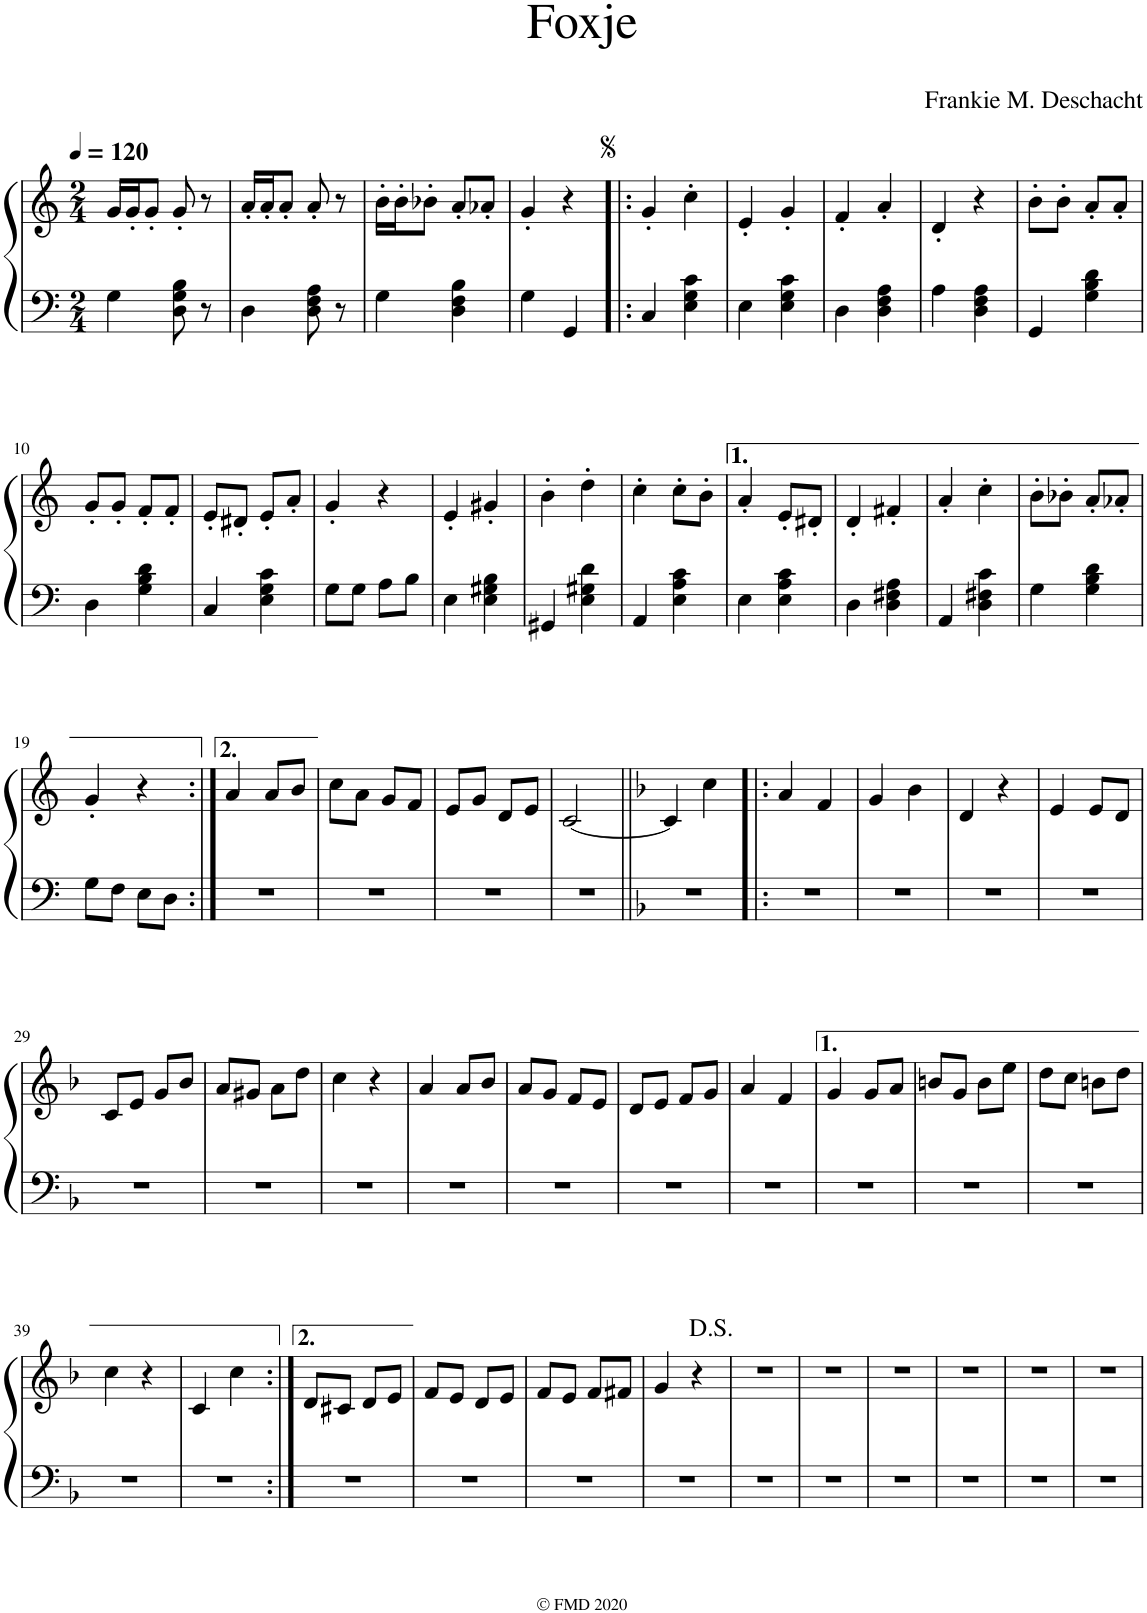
**kern	**kern
*part1	*part1
*staff2	*staff1
*I"Accordeon	*
*I'Acc.	*
*clefF4	*clefG2
*k[]	*k[]
*M2/4	*M2/4
*MM120	*MM120
=1	=1
4G\	16g/LL
.	16g'/J
.	8g'/J
8D\ 8G\ 8B\	8g'/
8r	8r
=2	=2
4D\	16a'/LL
.	16a'/J
.	8a'/J
8D\ 8F\ 8A\	8a'/
8r	8r
=3	=3
4G\	16b'\LL
.	16b'\J
.	8b-X'\J
4D\ 4F\ 4B\	8a'/L
.	8a-X'/J
=4	=4
4G\	4g'/
4GG/	4r
=5!|:	=5!|:
4C/	4g'/
4E\ 4G\ 4c\	4cc'\
=6	=6
4E\	4e'/
4E\ 4G\ 4c\	4g'/
=7	=7
4D\	4f'/
4D\ 4F\ 4A\	4a'/
=8	=8
4A\	4d'/
4D\ 4F\ 4A\	4r
=9	=9
4GG/	8b'\L
.	8b'\J
4G\ 4B\ 4d\	8a'/L
.	8a'/J
!!LO:LB:g=z
=10	=10
4D\	8g'/L
.	8g'/J
4G\ 4B\ 4d\	8f'/L
.	8f'/J
=11	=11
4C/	8e'/L
.	8d#X'/J
4E\ 4G\ 4c\	8e'/L
.	8a'/J
=12	=12
8G\L	4g'/
8G\J	.
8A\L	4r
8B\J	.
=13	=13
4E\	4e'/
4E\ 4G#X\ 4B\	4g#X'/
=14	=14
4GG#X/	4b'\
4E\ 4G#X\ 4d\	4dd'\
=15	=15
4AA/	4cc'\
4E\ 4A\ 4c\	8cc'\L
.	8b'\J
=15X1	=15X1
4E\	4a'/
4E\ 4A\ 4c\	8e'/L
.	8d#X'/J
=16	=16
4D\	4d'/
4D\ 4F#X\ 4A\	4f#X'/
=17	=17
4AA/	4a'/
4D\ 4F#X\ 4c\	4cc'\
=18	=18
4G\	8b'\L
.	8b-X'\J
4G\ 4B\ 4d\	8a'/L
.	8a-X'/J
!!LO:LB:g=z
=19	=19
8G\L	4g'/
8F\J	.
8E\L	4r
8D\J	.
=20:|!	=20:|!
2r	4a/
.	8a/L
.	8b/J
=21	=21
2r	8cc\L
.	8a\J
.	8g/L
.	8f/J
=22	=22
2r	8e/L
.	8g/J
.	8d/L
.	8e/J
=23	=23
2r	[2c/
=24||	=24||
*k[b-]	*k[b-]
2r	4c/]
.	4cc\
=25!|:	=25!|:
2r	4a/
.	4f/
=26	=26
2r	4g/
.	4b-\
=27	=27
2r	4d/
.	4r
=28	=28
2r	4e/
.	8e/L
.	8d/J
!!LO:LB:g=z
=29	=29
2r	8c/L
.	8e/J
.	8g/L
.	8b-/J
=30	=30
2r	8a/L
.	8g#X/J
.	8a\L
.	8dd\J
=31	=31
2r	4cc\
.	4r
=32	=32
2r	4a/
.	8a/L
.	8b-/J
=33	=33
2r	8a/L
.	8g/J
.	8f/L
.	8e/J
=34	=34
2r	8d/L
.	8e/J
.	8f/L
.	8g/J
=35	=35
2r	4a/
.	4f/
=36	=36
2r	4g/
.	8g/L
.	8a/J
=37	=37
2r	8bn/L
.	8g/J
.	8b\L
.	8ee\J
=38	=38
2r	8dd\L
.	8cc\J
.	8bn\L
.	8dd\J
!!LO:LB:g=z
=39	=39
2r	4cc\
.	4r
=40	=40
2r	4c/
.	4cc\
=41:|!	=41:|!
2r	8d/L
.	8c#X/J
.	8d/L
.	8e/J
=42	=42
2r	8f/L
.	8e/J
.	8d/L
.	8e/J
=43	=43
2r	8f/L
.	8e/J
.	8f/L
.	8f#X/J
=44	=44
2r	4g/
.	4r
=45	=45
2r	2r
=46	=46
2r	2r
=47	=47
2r	2r
=48	=48
2r	2r
=49	=49
2r	2r
=50	=50
2r	2r
=	=
*-	*-
